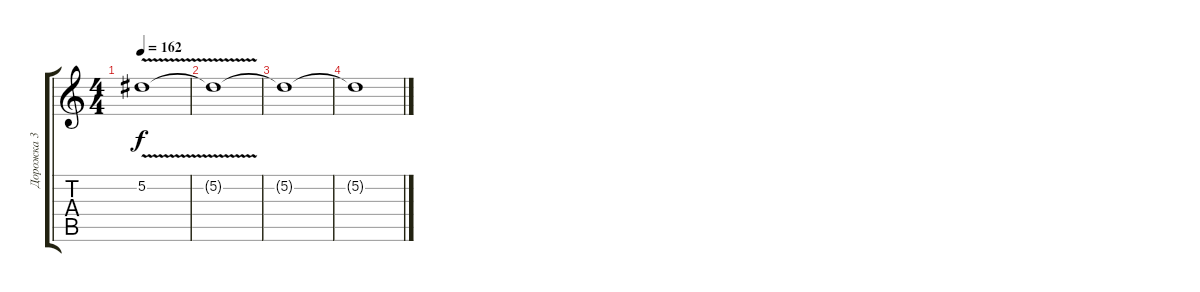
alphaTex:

\track ("Дорожка 3" "Дорожка 3") {instrument overdrivenguitar}
\staff {score tabs}
\tuning (Eb4 Bb3 Gb3 Db3 Ab2 Eb2) {hide}
\ts (4 4)
\tempo 162
\clef g2
\ks c
5.2{v}.1{dy f} |
5.2{t}.1 |
5.2{t}.1 |
5.2{t}.1
